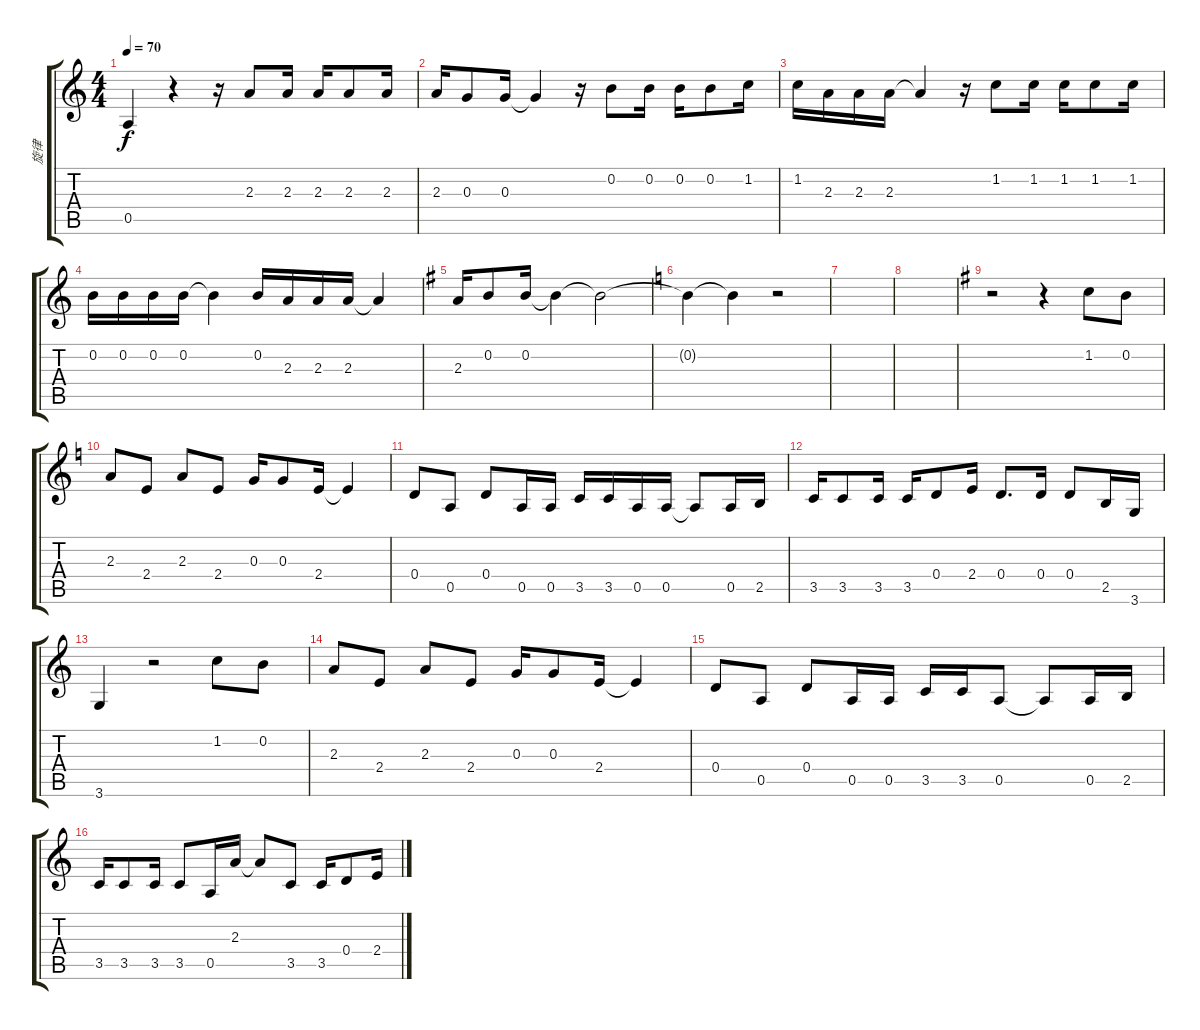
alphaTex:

\track ("旋律" "旋律") {instrument overdrivenguitar}
\staff {score tabs}
\tuning (E4 B3 G3 D3 A2 E2) {hide}
\ts (4 4)
\tempo 70
\clef g2
\ks c
0.5.4{dy f} r.4 r.16 2.3.8 2.3.16 2.3.16 2.3.8 2.3.16 |
2.3.16 0.3.8 0.3.16 0.3{t}.4 r.16 0.2.8 0.2.16 0.2.16 0.2.8 1.2.16 |
1.2.16 2.3.16 2.3.16 2.3.16 2.3{t}.4 r.16 1.2.8 1.2.16 1.2.16 1.2.8 1.2.16 |
0.2.16 0.2.16 0.2.16 0.2.16 0.2{t}.4 0.2.16 2.3.16 2.3.16 2.3.16 2.3{t}.4 |
\ks g
2.3.16 0.2.8 0.2.16 0.2{t}.4{volume 15} 0.2{t}.2{volume 12} |
\ks c
0.2{t}.4{volume 10} 0.2{t}.4{volume 7} r.2 |
|
|
\ks g
r.2{volume 16} r.4 1.2.8 0.2.8 |
\ks c
2.3.8 2.4.8 2.3.8 2.4.8 0.3.16 0.3.8 2.4.16 2.4{t}.4 |
0.4.8 0.5.8 0.4.8 0.5.16 0.5.16 3.5.16 3.5.16 0.5.16 0.5.16 0.5{t}.8 0.5.16 2.5.16 |
3.5.16 3.5.8 3.5.16 3.5.16 0.4.8 2.4.16 0.4.8{d} 0.4.16 0.4.8 2.5.16 3.6.16 |
3.6.4 r.2 1.2.8 0.2.8 |
2.3.8 2.4.8 2.3.8 2.4.8 0.3.16 0.3.8 2.4.16 2.4{t}.4 |
0.4.8 0.5.8 0.4.8 0.5.16 0.5.16 3.5.16 3.5.16 0.5.8 0.5{t}.8 0.5.16 2.5.16 |
3.5.16 3.5.8 3.5.16 3.5.8 0.5.16 2.3.16 2.3{t}.8 3.5.8 3.5.16 0.4.8 2.4.16
